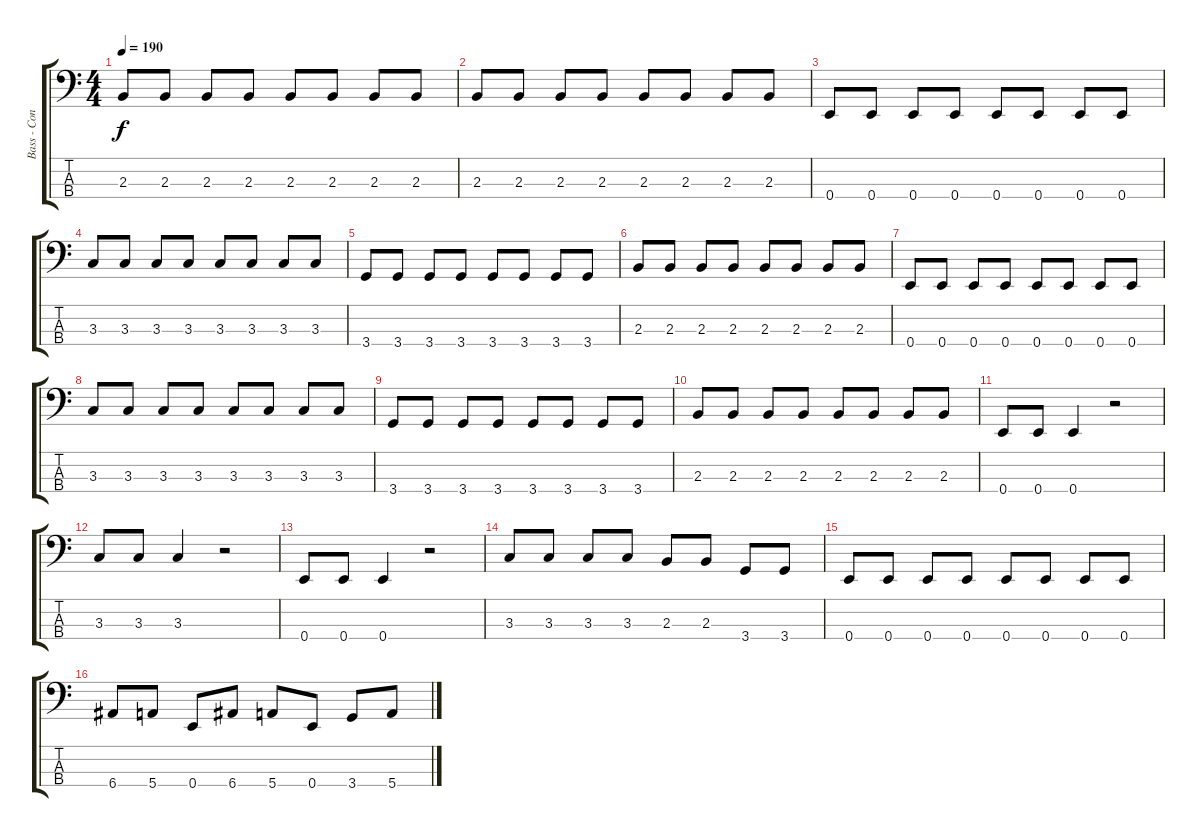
\track ("Bass - Cone" "Bass - Con") {instrument electricbassfinger}
\staff {score tabs}
\tuning (G2 D2 A1 E1) {hide}
\ts (4 4)
\tempo 190
\clef f4
\ks c
2.3.8{dy f} 2.3.8 2.3.8 2.3.8 2.3.8 2.3.8 2.3.8 2.3.8 |
2.3.8 2.3.8 2.3.8 2.3.8 2.3.8 2.3.8 2.3.8 2.3.8 |
0.4.8 0.4.8 0.4.8 0.4.8 0.4.8 0.4.8 0.4.8 0.4.8 |
3.3.8 3.3.8 3.3.8 3.3.8 3.3.8 3.3.8 3.3.8 3.3.8 |
3.4.8 3.4.8 3.4.8 3.4.8 3.4.8 3.4.8 3.4.8 3.4.8 |
2.3.8 2.3.8 2.3.8 2.3.8 2.3.8 2.3.8 2.3.8 2.3.8 |
0.4.8 0.4.8 0.4.8 0.4.8 0.4.8 0.4.8 0.4.8 0.4.8 |
3.3.8 3.3.8 3.3.8 3.3.8 3.3.8 3.3.8 3.3.8 3.3.8 |
3.4.8 3.4.8 3.4.8 3.4.8 3.4.8 3.4.8 3.4.8 3.4.8 |
2.3.8 2.3.8 2.3.8 2.3.8 2.3.8 2.3.8 2.3.8 2.3.8 |
0.4.8 0.4.8 0.4.4 r.2 |
3.3.8 3.3.8 3.3.4 r.2 |
0.4.8 0.4.8 0.4.4 r.2 |
3.3.8 3.3.8 3.3.8 3.3.8 2.3.8 2.3.8 3.4.8 3.4.8 |
0.4.8 0.4.8 0.4.8 0.4.8 0.4.8 0.4.8 0.4.8 0.4.8 |
6.4.8 5.4.8 0.4.8 6.4.8 5.4.8 0.4.8 3.4.8 5.4.8
